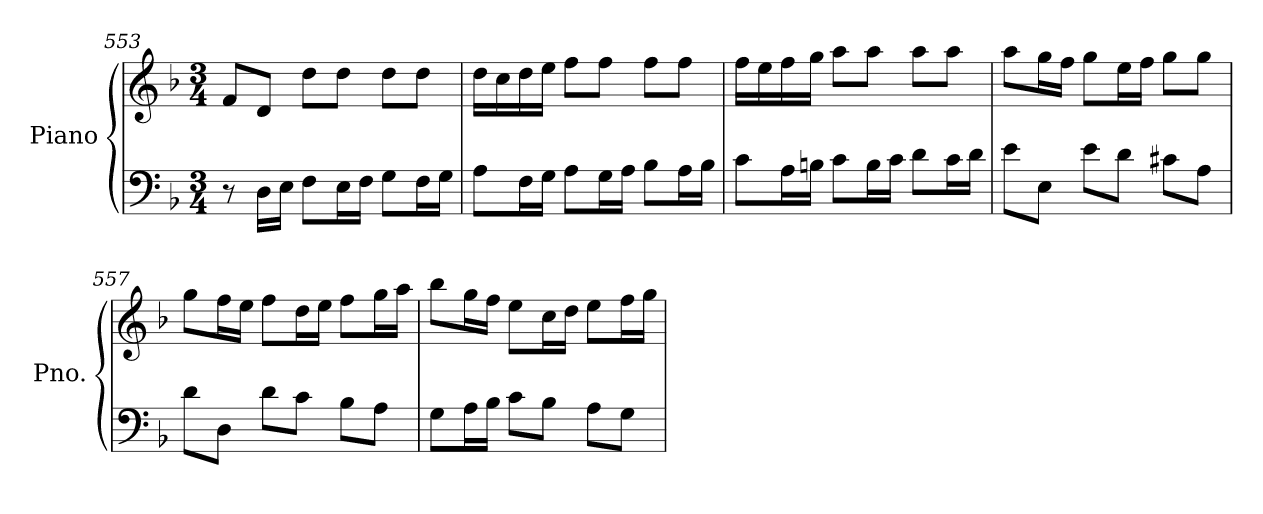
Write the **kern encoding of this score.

**kern	**kern
*part1	*part1
*staff2	*staff1
*I"Piano	*
*I'Pno.	*
*clefF4	*clefG2
*k[b-]	*k[b-]
*M3/4	*M3/4
=553	=553
8r	8f/L
16D\LL	8d/J
16E\JJ	.
8F\L	8dd\L
16E\L	8dd\J
16F\JJ	.
8G\L	8dd\L
16F\L	8dd\J
16G\JJ	.
=554	=554
8A\L	16dd\LL
.	16cc\
16F\L	16dd\
16G\JJ	16ee\JJ
8A\L	8ff\L
16G\L	8ff\J
16A\JJ	.
8B-\L	8ff\L
16A\L	8ff\J
16B-\JJ	.
=555	=555
8c\L	16ff\LL
.	16ee\
16A\L	16ff\
16Bn\JJ	16gg\JJ
8c\L	8aa\L
16B\L	8aa\J
16c\JJ	.
8d\L	8aa\L
16c\L	8aa\J
16d\JJ	.
=556	=556
8e\L	8aa\L
8E\J	16gg\L
.	16ff\JJ
8e\L	8gg\L
8d\J	16ee\L
.	16ff\JJ
8c#X\L	8gg\L
8A\J	8gg\J
=557	=557
8d\L	8gg\L
8D\J	16ff\L
.	16ee\JJ
8d\L	8ff\L
8c\J	16dd\L
.	16ee\JJ
8B-\L	8ff\L
8A\J	16gg\L
.	16aa\JJ
=558	=558
8G\L	8bb-\L
16A\L	16gg\L
16B-\JJ	16ff\JJ
8c\L	8ee\L
8B-\J	16cc\L
.	16dd\JJ
8A\L	8ee\L
8G\J	16ff\L
.	16gg\JJ
=	=
*-	*-
